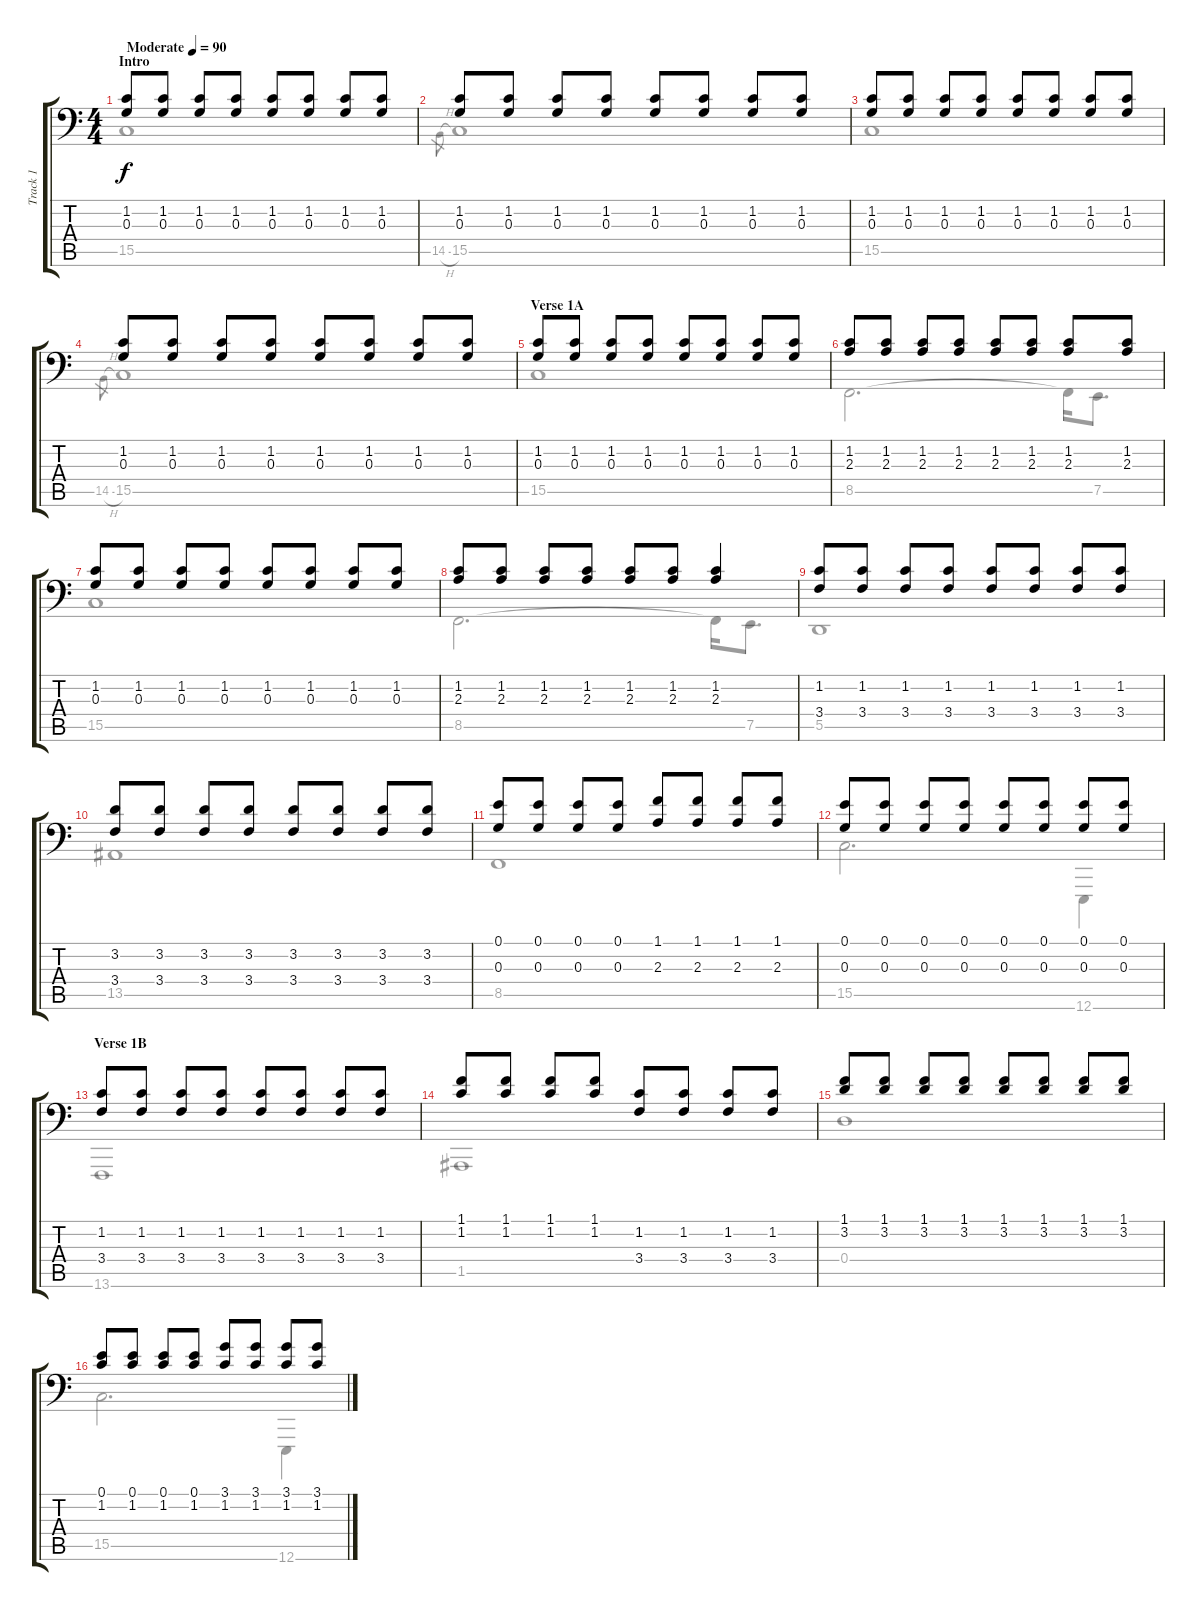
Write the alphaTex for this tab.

\track ("Track 1" "Track 1") {instrument acousticgrandpiano}
\staff {score tabs}
\tuning (E4 B3 G3 D3 A1 E0) {hide}
\voice
\ts (4 4)
\section ("" "Intro")
\tempo (90 "Moderate")
\clef f4
\ks c
(1.2 0.3).8{dy f instrument acousticgrandpiano} (1.2 0.3).8 (1.2 0.3).8 (1.2 0.3).8 (1.2 0.3).8 (1.2 0.3).8 (1.2 0.3).8 (1.2 0.3).8 |
(1.2 0.3).8 (1.2 0.3).8 (1.2 0.3).8 (1.2 0.3).8 (1.2 0.3).8 (1.2 0.3).8 (1.2 0.3).8 (1.2 0.3).8 |
(1.2 0.3).8 (1.2 0.3).8 (1.2 0.3).8 (1.2 0.3).8 (1.2 0.3).8 (1.2 0.3).8 (1.2 0.3).8 (1.2 0.3).8 |
(1.2 0.3).8 (1.2 0.3).8 (1.2 0.3).8 (1.2 0.3).8 (1.2 0.3).8 (1.2 0.3).8 (1.2 0.3).8 (1.2 0.3).8 |
\section ("" "Verse 1A")
(1.2 0.3).8 (1.2 0.3).8 (1.2 0.3).8 (1.2 0.3).8 (1.2 0.3).8 (1.2 0.3).8 (1.2 0.3).8 (1.2 0.3).8 |
(1.2 2.3).8 (1.2 2.3).8 (1.2 2.3).8 (1.2 2.3).8 (1.2 2.3).8 (1.2 2.3).8 (1.2 2.3).8 (1.2 2.3).8 |
(1.2 0.3).8 (1.2 0.3).8 (1.2 0.3).8 (1.2 0.3).8 (1.2 0.3).8 (1.2 0.3).8 (1.2 0.3).8 (1.2 0.3).8 |
(1.2 2.3).8 (1.2 2.3).8 (1.2 2.3).8 (1.2 2.3).8 (1.2 2.3).8 (1.2 2.3).8 (1.2 2.3).4 |
(1.2 3.4).8 (1.2 3.4).8 (1.2 3.4).8 (1.2 3.4).8 (1.2 3.4).8 (1.2 3.4).8 (1.2 3.4).8 (1.2 3.4).8 |
(3.2 3.4).8 (3.2 3.4).8 (3.2 3.4).8 (3.2 3.4).8 (3.2 3.4).8 (3.2 3.4).8 (3.2 3.4).8 (3.2 3.4).8 |
(0.1 0.3).8 (0.1 0.3).8 (0.1 0.3).8 (0.1 0.3).8 (1.1 2.3).8 (1.1 2.3).8 (1.1 2.3).8 (1.1 2.3).8 |
(0.1 0.3).8 (0.1 0.3).8 (0.1 0.3).8 (0.1 0.3).8 (0.1 0.3).8 (0.1 0.3).8 (0.1 0.3).8 (0.1 0.3).8 |
\section ("" "Verse 1B")
(1.2 3.4).8 (1.2 3.4).8 (1.2 3.4).8 (1.2 3.4).8 (1.2 3.4).8 (1.2 3.4).8 (1.2 3.4).8 (1.2 3.4).8 |
(1.1 1.2).8 (1.1 1.2).8 (1.1 1.2).8 (1.1 1.2).8 (1.2 3.4).8 (1.2 3.4).8 (1.2 3.4).8 (1.2 3.4).8 |
(1.1 3.2).8 (1.1 3.2).8 (1.1 3.2).8 (1.1 3.2).8 (1.1 3.2).8 (1.1 3.2).8 (1.1 3.2).8 (1.1 3.2).8 |
(0.1 1.2).8 (0.1 1.2).8 (0.1 1.2).8 (0.1 1.2).8 (3.1 1.2).8 (3.1 1.2).8 (3.1 1.2).8 (3.1 1.2).8
\voice
\clef f4
\ottava regular
\simile none
\ks c
15.5.1{dy f} |
14.5{h}.8{gr} 15.5.1 |
15.5.1 |
14.5{h}.8{gr} 15.5.1 |
15.5.1 |
8.5.2{d} 8.5{t}.16 7.5.8{d} |
15.5.1 |
8.5.2{d} 8.5{t}.16 7.5.8{d} |
5.5.1 |
13.5.1 |
8.5.1 |
15.5.2{d} 12.6.4 |
13.6.1 |
1.5.1 |
0.4.1 |
15.5.2{d} 12.6.4
